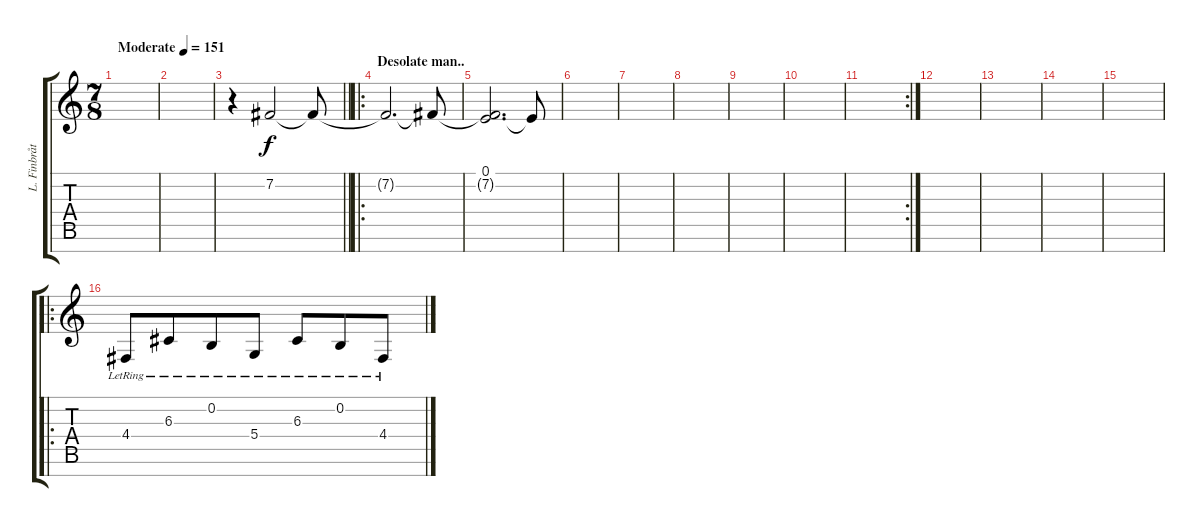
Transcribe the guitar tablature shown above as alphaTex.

\track ("L. Finbråten" "L. Finbråt") {instrument stringensemble1}
\staff {score tabs}
\tuning (E4 B3 G3 D3 A2 E2 B1) {hide}
\ts (7 8)
\tempo (151 "Moderate")
\clef g2
\ks c
|
|
\barLineRight lightlight
r.4{volume 0} 7.2.2{volume 14 instrument synthvoice} 7.2{t}.8 |
\ro
\section ("" "Desolate man..")
7.2{t}.2{d volume 0} 7.2{t}.8 |
(0.1 7.2{t}).2{d} 0.1{t}.8 |
|
|
|
|
|
\rc 2
|
|
|
|
|
\ro
4.4{lr}.8{volume 9} 6.3{lr}.8 0.2{lr}.8 5.4{lr}.8 6.3{lr}.8 0.2{lr}.8 4.4{lr}.8
